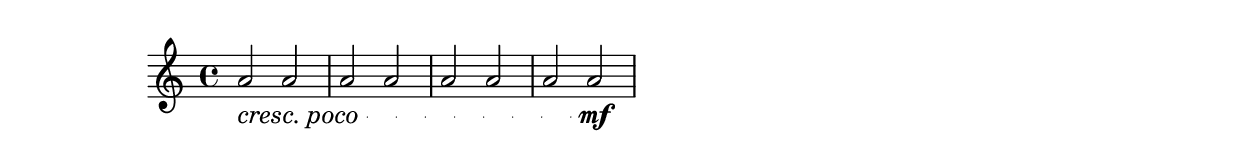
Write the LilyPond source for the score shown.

%% DO NOT EDIT this file manually; it is automatically
%% generated from LSR http://lsr.dsi.unimi.it
%% Make any changes in LSR itself, or in Documentation/snippets/new/ ,
%% and then run scripts/auxiliar/makelsr.py
%%
%% This file is in the public domain.
\version "2.12.2"

\header {
  lsrtags = "expressive-marks"

%% Translation of GIT committish: 91eeed36c877fe625d957437d22081721c8c6345
  texidoces = "
Se puede modificar el texto empleado para los crescendos y
decrescendos modificando las propiedades de contexto
@code{crescendoText} y @code{decrescendoText}.  El estilo de la
línea de extensión se puede cambiar modificando la propiedad
@code{'style} de @code{DynamicTextSpanner}.  El valor
predeterminado es @code{'hairpin} (regulador), y entre otros
valores posibles se encuentran @code{'line} (línea),
@code{'dashed-line} (línea discontinua) y @code{'dotted-line}
(línea de puntos):

"
  doctitlees = "Cambiar el texto y los estilos de objeto de extensión para las indicaciones dinámicas textuales"


%% Translation of GIT committish: 0a868be38a775ecb1ef935b079000cebbc64de40
texidocde = "
Der Text, der für Crescendo und Decrescendo gesetzt wird, kann geändert
werden, indem man die Eigenschaften @code{crescendoText} und
@code{decrescendoText} verändert.  Der Stil des Streckers kann auch
geändert werden, indem die @code{'style}-Eigenschaft des
@code{DynamicTextSpanner} beeinflusst wird.  Der Standardwert ist
@code{'hairpin}, andere Möglichkeiten sind @code{'line}, @code{'dashed-line}
und @code{'dotted-line}.
"
  doctitlede = "Text und Strecker-Stile für Dynamik-Texte ändern"

%% Translation of GIT committish: 4ab2514496ac3d88a9f3121a76f890c97cedcf4e
  texidocfr = "
Le texte par défaut des crescendos et decrescendos se change en
modifiant les propriétés de contexte @code{crescendoText} et
@code{decrescendoText}. L'aspect de la ligne d'extension est fonction
de la propriété @code{'style} du @code{DynamicTextSpanner}.  Sa valeur
par défaut est @code{'hairpin}, mais d'autres valeurs sont disponibles,
comme @code{'line}, @code{'dashed-line} et @code{'dotted-line}.

"
  doctitlefr = "Modifidation du texte et de l'extension de nuances textuelles"


  texidoc = "
The text used for crescendos and decrescendos can be changed by
modifying the context properties @code{crescendoText} and
@code{decrescendoText}. The style of the spanner line can be changed by
modifying the @code{'style} property of @code{DynamicTextSpanner}.  The
default value is @code{'hairpin}, and other possible values include
@code{'line}, @code{'dashed-line} and @code{'dotted-line}.

"
  doctitle = "Changing text and spanner styles for text dynamics"
} % begin verbatim

\relative c'' {
  \set crescendoText = \markup { \italic { cresc. poco } }
  \set crescendoSpanner = #'text
  \override DynamicTextSpanner #'style = #'dotted-line
  a2\< a
  a2 a
  a2 a
  a2 a\mf
}
